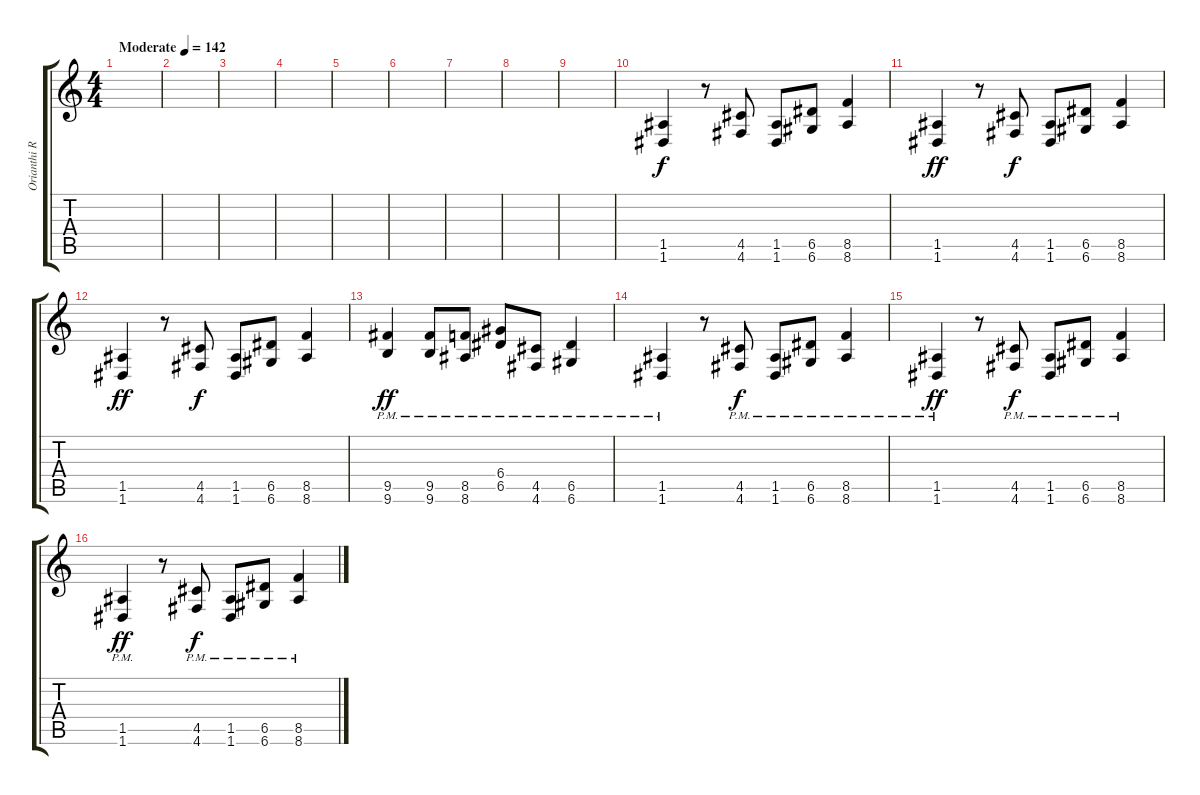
\track ("Orianthi Rhythm" "Orianthi R") {instrument overdrivenguitar}
\staff {score tabs}
\tuning (E4 B3 G3 D3 A2 D2) {hide}
\ts (4 4)
\tempo (142 "Moderate")
\clef g2
\ks c
|
|
|
|
|
|
|
|
|
(1.5 1.6).4 r.8 (4.5 4.6).8{dy f} (1.5 1.6).8 (6.5 6.6).8 (8.5 8.6).4 |
(1.5 1.6).4{dy ff} r.8 (4.5 4.6).8{dy f} (1.5 1.6).8 (6.5 6.6).8 (8.5 8.6).4 |
(1.5 1.6).4{dy ff} r.8 (4.5 4.6).8{dy f} (1.5 1.6).8 (6.5 6.6).8 (8.5 8.6).4 |
(9.5 9.6{pm}).4{dy ff} (9.5 9.6{pm}).8 (8.5 8.6{pm}).8 (6.4 6.5{pm}).8 (4.5 4.6{pm}).8 (6.5 6.6{pm}).4 |
(1.5{pm} 1.6{pm}).4 r.8 (4.5{pm} 4.6{pm}).8{dy f} (1.5{pm} 1.6{pm}).8 (6.5{pm} 6.6{pm}).8 (8.5{pm} 8.6{pm}).4 |
(1.5{pm} 1.6{pm}).4{dy ff} r.8 (4.5{pm} 4.6{pm}).8{dy f} (1.5{pm} 1.6{pm}).8 (6.5{pm} 6.6{pm}).8 (8.5{pm} 8.6{pm}).4 |
(1.5{pm} 1.6{pm}).4{dy ff} r.8 (4.5{pm} 4.6{pm}).8{dy f} (1.5{pm} 1.6{pm}).8 (6.5{pm} 6.6{pm}).8 (8.5{pm} 8.6{pm}).4
